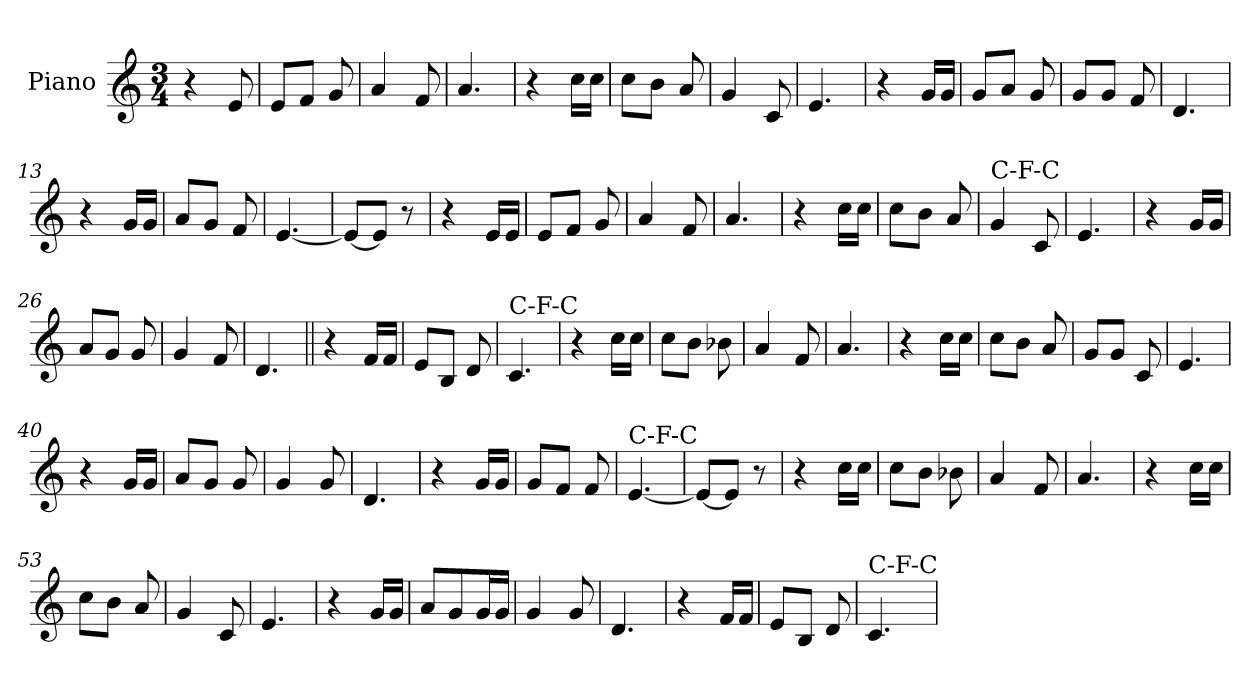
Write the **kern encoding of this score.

**kern
*part1
*staff1
*I"Piano
*I'Pno
*clefG2
*k[]
*M3/4
*MM44
=1
4r
8e/
=2
8e/L
8f/J
8g/
=3
4a/
8f/
=4
4.a/
=5
4r
16cc\LL
16cc\JJ
=6
8cc\L
8b\J
8a/
=7
4g/
8c/
=8
4.e/
=9
4r
16g/LL
16g/JJ
=10
8g/L
8a/J
8g/
=11
8g/L
8g/J
8f/
=12
4.d/
=13
4r
16g/LL
16g/JJ
!!LO:LB:g=z
=14
8a/L
8g/J
8f/
=15
[4.e/
=16
8e/L_
8e/J]
8r
=17
4r
16e/LL
16e/JJ
=18
8e/L
8f/J
8g/
=19
4a/
8f/
=20
4.a/
=21
4r
16cc\LL
16cc\JJ
=22
8cc\L
8b\J
8a/
=23
!LO:TX:a:t=C-F-C
4g/
8c/
=24
4.e/
=25
4r
16g/LL
16g/JJ
=26
8a/L
8g/J
8g/
!!LO:LB:g=z
=27
4g/
8f/
=28
4.d/
=29||
4r
16f/LL
16f/JJ
=30
8e/L
8B/J
8d/
=31
!LO:TX:a:t=C-F-C
4.c/
=32
4r
16cc\LL
16cc\JJ
=33
8cc\L
8b\J
8b-X\
=34
4a/
8f/
=35
4.a/
=36
4r
16cc\LL
16cc\JJ
=37
8cc\L
8b\J
8a/
=38
8g/L
8g/J
8c/
=39
4.e/
!!LO:LB:g=z
=40
4r
16g/LL
16g/JJ
=41
8a/L
8g/J
8g/
=42
4g/
8g/
=43
4.d/
=44
4r
16g/LL
16g/JJ
=45
8g/L
8f/J
8f/
=46
!LO:TX:a:t=C-F-C
[4.e/
=47
8e/L_
8e/J]
8r
=48
4r
16cc\LL
16cc\JJ
=49
8cc\L
8b\J
8b-X\
=50
4a/
8f/
=51
4.a/
=52
4r
16cc\LL
16cc\JJ
!!LO:LB:g=z
=53
8cc\L
8b\J
8a/
=54
4g/
8c/
=55
4.e/
=56
4r
16g/LL
16g/JJ
=57
8a/L
8g/
16g/L
16g/JJ
=58
4g/
8g/
=59
4.d/
=60
4r
16f/LL
16f/JJ
=61
8e/L
8B/J
8d/
=62
!LO:TX:a:t=C-F-C
4.c/
=
*-
